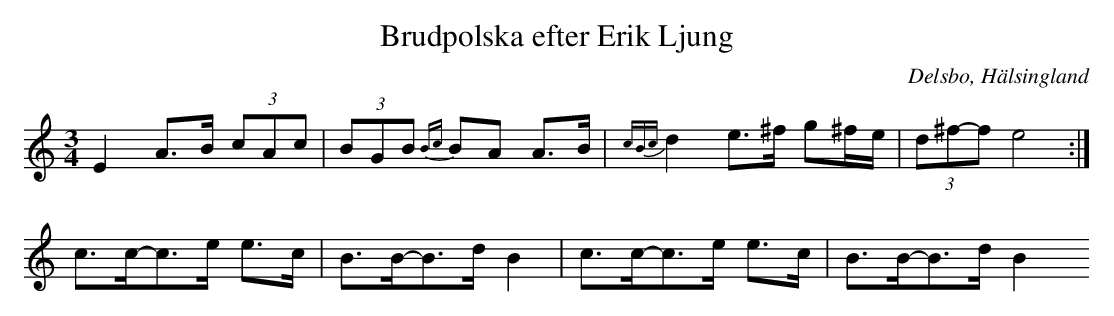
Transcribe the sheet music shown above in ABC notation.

X:1
T: Brudpolska efter Erik Ljung
O: Delsbo, Hälsingland
M: 3/4
L: 1/8
K: Am
E2 A>B (3cAc| (3BGB {Bc}BA A>B|{cBc}d2 e>^f g^f/e/|(3d^f-f e4 :|
c>c-c>e e>c|B>B-B>d B2|c>c-c>e e>c|B>B-B>d B2
